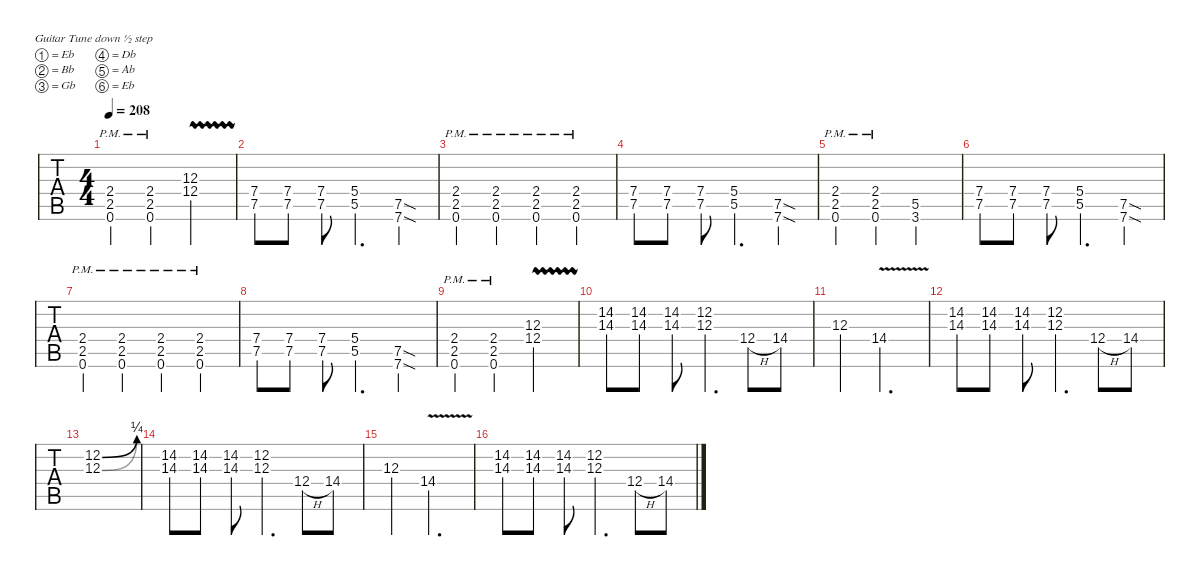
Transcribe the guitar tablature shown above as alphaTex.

\defaultSystemsLayout 4
\hideDynamics
\bracketExtendMode nobrackets
\otherSystemsTrackNameOrientation horizontal
\track ("Rhythm Guitar 2 (Kirk)" "   ") {multiBarRest instrument distortionguitar}
\staff {tabs}
\tuning (Eb4 Bb3 Gb3 Db3 Ab2 Eb2)
\ts (4 4)
\tempo 208
\clef g2
\ks c
(0.6{pm acc #} 2.5{pm acc #} 2.4{pm acc #}).4{dy mf} (0.6{pm acc #} 2.5{pm acc #} 2.4{pm acc #}).4 (12.3{vw acc #} 12.4{vw acc #}).2 |
(7.4{acc #} 7.5{acc #}).8 (7.4{acc #} 7.5{acc #}).8 (7.4{acc #} 7.5{acc #}).8 (5.5{acc #} 5.4{acc #}).4{d} (7.6{sod acc #} 7.5{sod acc #}).4 |
(0.6{pm acc #} 2.5{pm acc #} 2.4{pm acc #}).4 (0.6{pm acc #} 2.5{pm acc #} 2.4{pm acc #}).4 (0.6{pm acc #} 2.5{pm acc #} 2.4{pm acc #}).4 (0.6{pm acc #} 2.5{pm acc #} 2.4{pm acc #}).4 |
(7.4{acc #} 7.5{acc #}).8 (7.4{acc #} 7.5{acc #}).8 (7.4{acc #} 7.5{acc #}).8 (5.5{acc #} 5.4{acc #}).4{d} (7.6{sod acc #} 7.5{sod acc #}).4 |
(0.6{pm acc #} 2.5{pm acc #} 2.4{pm acc #}).4 (0.6{pm acc #} 2.5{pm acc #} 2.4{pm acc #}).4 (3.6{acc #} 5.5{acc #}).2 |
(7.4{acc #} 7.5{acc #}).8 (7.4{acc #} 7.5{acc #}).8 (7.4{acc #} 7.5{acc #}).8 (5.5{acc #} 5.4{acc #}).4{d} (7.6{sod acc #} 7.5{sod acc #}).4 |
(0.6{pm acc #} 2.5{pm acc #} 2.4{pm acc #}).4 (0.6{pm acc #} 2.5{pm acc #} 2.4{pm acc #}).4 (0.6{pm acc #} 2.5{pm acc #} 2.4{pm acc #}).4 (0.6{pm acc #} 2.5{pm acc #} 2.4{pm acc #}).4 |
(7.4{acc #} 7.5{acc #}).8 (7.4{acc #} 7.5{acc #}).8 (7.4{acc #} 7.5{acc #}).8 (5.5{acc #} 5.4{acc #}).4{d} (7.6{sod acc #} 7.5{sod acc #}).4 |
(0.6{pm acc #} 2.5{pm acc #} 2.4{pm acc #}).4 (0.6{pm acc #} 2.5{pm acc #} 2.4{pm acc #}).4 (12.4{vw acc #} 12.3{vw acc #}).2 |
(14.3{acc #} 14.2).8 (14.3{acc #} 14.2).8 (14.3{acc #} 14.2).8 (12.3{acc #} 12.2{acc #}).4{d} 12.4{h acc #}.8 14.4{acc #}.8 |
12.3{acc #}.4 14.4{v acc #}.2{d} |
(14.3{acc #} 14.2).8 (14.3{acc #} 14.2).8 (14.3{acc #} 14.2).8 (12.3{acc #} 12.2{acc #}).4{d} 12.4{h acc #}.8 14.4{acc #}.8 |
(12.3{be (bend 0 0 46.8 1) acc #} 12.2{be (bend 0 0 43.8 1) acc #}).1 |
(14.3{acc #} 14.2).8 (14.3{acc #} 14.2).8 (14.3{acc #} 14.2).8 (12.3{acc #} 12.2{acc #}).4{d} 12.4{h acc #}.8 14.4{acc #}.8 |
12.3{acc #}.4 14.4{v acc #}.2{d} |
(14.3{acc #} 14.2).8 (14.3{acc #} 14.2).8 (14.3{acc #} 14.2).8 (12.3{acc #} 12.2{acc #}).4{d} 12.4{h acc #}.8 14.4{acc #}.8
